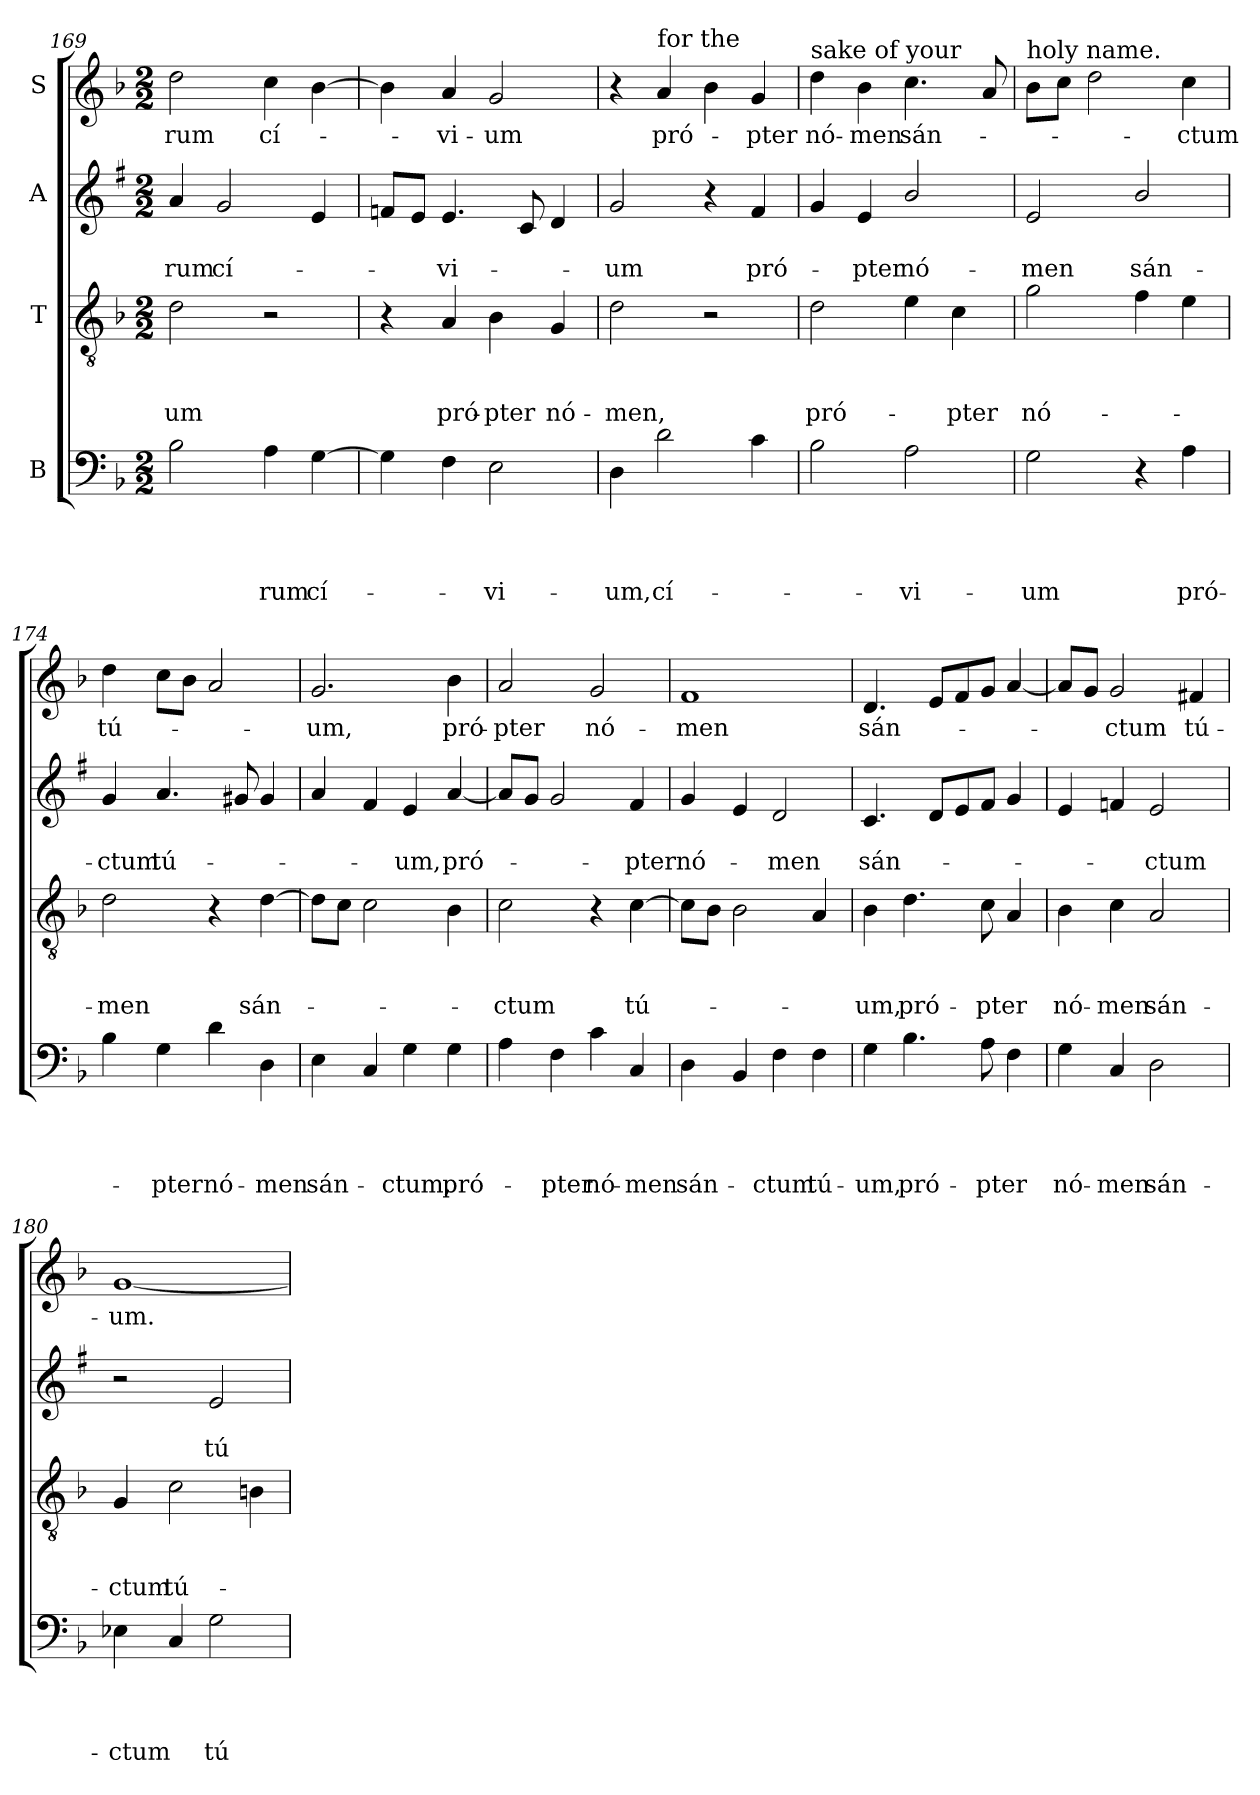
**kern	**text	**text	**text	**text	**kern	**text	**text	**text	**kern	**text	**text	**kern	**text
*part4	*part4	*part4	*part4	*part4	*part3	*part3	*part3	*part3	*part2	*part2	*part2	*part1	*part1
*staff4	*staff4	*staff4	*staff4	*staff4	*staff3	*staff3	*staff3	*staff3	*staff2	*staff2	*staff2	*staff1	*staff1
*I"B	*	*	*	*	*I"T	*	*	*	*I"A	*	*	*I"S	*
*clefF4	*	*	*	*	*clefGv2	*	*	*	*clefG2	*	*	*clefG2	*
*	*	*	*	*	*	*	*	*	*ITrd1c2	*	*	*	*
*k[b-]	*	*	*	*	*k[b-]	*	*	*	*k[b-]	*	*	*k[b-]	*
*F:	*	*	*	*	*F:	*	*	*	*F:	*	*	*F:	*
*M2/2	*	*	*	*	*M2/2	*	*	*	*M2/2	*	*	*M2/2	*
=169	=169	=169	=169	=169	=169	=169	=169	=169	=169	=169	=169	=169	=169
!	!	!	!	!	!	!	!	!LO:LY:b	!	!	!LO:LY:b	!	!LO:LY:b
2B-\	.	.	.	.	2d\	.	.	-um	4g/	.	-rum	2dd\	-rum
!	!	!	!	!	!	!	!	!	!	!	!LO:LY:b	!	!
.	.	.	.	.	.	.	.	.	2f/	.	cí-	.	.
!	!	!	!	!LO:LY:b	!	!	!	!	!	!	!	!	!LO:LY:b
4A\	.	.	.	-rum	2r	.	.	.	.	.	.	4cc\	cí-
!	!	!	!	!LO:LY:b	!	!	!	!	!	!	!	!	!
[4G\	.	.	.	cí-	.	.	.	.	4d/	.	.	[4b-\	.
!!LO:LB:g=z
=170	=170	=170	=170	=170	=170	=170	=170	=170	=170	=170	=170	=170	=170
4G\]	.	.	.	.	4r	.	.	.	8e-/L	.	.	4b-\]	.
.	.	.	.	.	.	.	.	.	8d/J	.	.	.	.
!	!	!	!	!	!	!	!	!LO:LY:b	!	!	!LO:LY:b	!	!LO:LY:b
4F\	.	.	.	.	4A/	.	.	pró-	4.d/	.	-vi-	4a/	-vi-
!	!	!	!	!LO:LY:b	!	!	!	!LO:LY:b	!	!	!	!	!LO:LY:b
2E\	.	.	.	-vi-	4B-\	.	.	-pter	.	.	.	2g/	-um
.	.	.	.	.	.	.	.	.	8B-/	.	.	.	.
!	!	!	!	!	!	!	!	!LO:LY:b	!	!	!	!	!
.	.	.	.	.	4G/	.	.	nó-	4c/	.	.	.	.
=171	=171	=171	=171	=171	=171	=171	=171	=171	=171	=171	=171	=171	=171
!	!	!	!	!LO:LY:b	!	!	!	!LO:LY:b	!	!	!LO:LY:b	!	!
4D\	.	.	.	-um,	2d\	.	.	-men,	2f/	.	-um	4r	.
!	!	!	!	!	!	!	!	!	!	!	!	!LO:TX:a:t=for the	!
!	!	!	!	!LO:LY:b	!	!	!	!	!	!	!	!	!LO:LY:b
2d\	.	.	.	cí-	.	.	.	.	.	.	.	4a/	pró-
.	.	.	.	.	2r	.	.	.	4r	.	.	4b-\	.
!	!	!	!	!	!	!	!	!	!	!	!LO:LY:b	!	!LO:LY:b
4c\	.	.	.	.	.	.	.	.	4e/	.	pró-	4g/	-pter
=172	=172	=172	=172	=172	=172	=172	=172	=172	=172	=172	=172	=172	=172
!	!	!	!	!	!	!	!	!	!	!	!	!LO:TX:a:t=sake of your	!
!	!	!	!	!	!	!	!	!LO:LY:b	!	!	!	!	!LO:LY:b
2B-\	.	.	.	.	2d\	.	.	pró-	4f/	.	.	4dd\	nó-
!	!	!	!	!	!	!	!	!	!	!	!LO:LY:b	!	!LO:LY:b
.	.	.	.	.	.	.	.	.	4d/	.	-pter	4b-\	-men
!	!	!	!	!LO:LY:b	!	!	!	!	!	!	!LO:LY:b	!	!LO:LY:b
2A\	.	.	.	-vi-	4e\	.	.	.	2a/	.	nó-	4.cc\	sán-
!	!	!	!	!	!	!	!	!LO:LY:b	!	!	!	!	!
.	.	.	.	.	4c\	.	.	-pter	.	.	.	.	.
.	.	.	.	.	.	.	.	.	.	.	.	8a/	.
=173	=173	=173	=173	=173	=173	=173	=173	=173	=173	=173	=173	=173	=173
!	!	!	!	!	!	!	!	!	!	!	!	!LO:TX:a:t=holy name.	!
!	!	!	!	!LO:LY:b	!	!	!	!LO:LY:b	!	!	!LO:LY:b	!	!
2G\	.	.	.	-um	2g\	.	.	nó-	2d/	.	-men	8b-\L	.
.	.	.	.	.	.	.	.	.	.	.	.	8cc\J	.
.	.	.	.	.	.	.	.	.	.	.	.	2dd\	.
!	!	!	!	!	!	!	!	!	!	!	!LO:LY:b	!	!
4r	.	.	.	.	4f\	.	.	.	2a/	.	sán-	.	.
!	!	!	!	!LO:LY:b	!	!	!	!	!	!	!	!	!LO:LY:b
4A\	.	.	.	pró-	4e\	.	.	.	.	.	.	4cc\	-ctum
=174	=174	=174	=174	=174	=174	=174	=174	=174	=174	=174	=174	=174	=174
!	!	!	!	!	!	!	!	!LO:LY:b	!	!	!LO:LY:b	!	!LO:LY:b
4B-\	.	.	.	.	2d\	.	.	-men	4f/	.	-ctum	4dd\	tú-
!	!	!	!	!LO:LY:b	!	!	!	!	!	!	!LO:LY:b	!	!
4G\	.	.	.	-pter	.	.	.	.	4.g/	.	tú-	8cc\L	.
.	.	.	.	.	.	.	.	.	.	.	.	8b-\J	.
!	!	!	!	!LO:LY:b	!	!	!	!	!	!	!	!	!
4d\	.	.	.	nó-	4r	.	.	.	.	.	.	2a/	.
.	.	.	.	.	.	.	.	.	8f#/	.	.	.	.
!	!	!	!	!LO:LY:b	!	!	!	!LO:LY:b	!	!	!	!	!
4D\	.	.	.	-men	[4d\	.	.	sán-	4f#/	.	.	.	.
!!LO:PB:g=z
=175	=175	=175	=175	=175	=175	=175	=175	=175	=175	=175	=175	=175	=175
!	!	!	!	!LO:LY:b	!	!	!	!	!	!	!	!	!LO:LY:b
4E\	.	.	.	sán-	8d\L]	.	.	.	4g/	.	.	2.g/	-um,
.	.	.	.	.	8c\J	.	.	.	.	.	.	.	.
4C/	.	.	.	.	2c\	.	.	.	4e/	.	.	.	.
!	!	!	!	!LO:LY:b	!	!	!	!	!	!	!LO:LY:b	!	!
4G\	.	.	.	-ctum,	.	.	.	.	4d/	.	-um,	.	.
!	!	!	!	!LO:LY:b	!	!	!	!	!	!	!LO:LY:b	!	!LO:LY:b
4G\	.	.	.	pró-	4B-\	.	.	.	[4g/	.	pró-	4b-\	pró-
=176	=176	=176	=176	=176	=176	=176	=176	=176	=176	=176	=176	=176	=176
!	!	!	!	!	!	!	!	!LO:LY:b	!	!	!	!	!LO:LY:b
4A\	.	.	.	.	2c\	.	.	-ctum	8g/L]	.	.	2a/	-pter
.	.	.	.	.	.	.	.	.	8f/J	.	.	.	.
!	!	!	!	!LO:LY:b	!	!	!	!	!	!	!	!	!
4F\	.	.	.	-pter	.	.	.	.	2f/	.	.	.	.
!	!	!	!	!LO:LY:b	!	!	!	!	!	!	!	!	!LO:LY:b
4c\	.	.	.	nó-	4r	.	.	.	.	.	.	2g/	nó-
!	!	!	!	!LO:LY:b	!	!	!	!LO:LY:b	!	!	!LO:LY:b	!	!
4C/	.	.	.	-men	[4c\	.	.	tú-	4e/	.	-pter	.	.
=177	=177	=177	=177	=177	=177	=177	=177	=177	=177	=177	=177	=177	=177
!	!	!	!	!LO:LY:b	!	!	!	!	!	!	!LO:LY:b	!	!LO:LY:b
4D\	.	.	.	sán-	8c\L]	.	.	.	4f/	.	nó-	1f	-men
.	.	.	.	.	8B-\J	.	.	.	.	.	.	.	.
4BB-/	.	.	.	.	2B-\	.	.	.	4d/	.	.	.	.
!	!	!	!	!LO:LY:b	!	!	!	!	!	!	!LO:LY:b	!	!
4F\	.	.	.	-ctum	.	.	.	.	2c/	.	-men	.	.
!	!	!	!	!LO:LY:b	!	!	!	!	!	!	!	!	!
4F\	.	.	.	tú-	4A/	.	.	.	.	.	.	.	.
=178	=178	=178	=178	=178	=178	=178	=178	=178	=178	=178	=178	=178	=178
!	!	!	!	!LO:LY:b	!	!	!	!LO:LY:b	!	!	!LO:LY:b	!	!LO:LY:b
4G\	.	.	.	-um,	4B-\	.	.	-um,	4.B-/	.	sán-	4.d/	sán-
!	!	!	!	!LO:LY:b	!	!	!	!LO:LY:b	!	!	!	!	!
4.B-\	.	.	.	pró-	4.d\	.	.	pró-	.	.	.	.	.
.	.	.	.	.	.	.	.	.	8c/L	.	.	8e/L	.
.	.	.	.	.	.	.	.	.	8d/	.	.	8f/	.
!	!	!	!	!LO:LY:b	!	!	!	!LO:LY:b	!	!	!	!	!
8A\	.	.	.	-pter	8c\	.	.	-pter	8e/J	.	.	8g/J	.
4F\	.	.	.	.	4A/	.	.	.	4f/	.	.	[4a/	.
=179	=179	=179	=179	=179	=179	=179	=179	=179	=179	=179	=179	=179	=179
!	!	!	!	!LO:LY:b	!	!	!	!LO:LY:b	!	!	!	!	!
4G\	.	.	.	nó-	4B-\	.	.	nó-	4d/	.	.	8a/L]	.
.	.	.	.	.	.	.	.	.	.	.	.	8g/J	.
!	!	!	!	!LO:LY:b	!	!	!	!LO:LY:b	!	!	!	!	!LO:LY:b
4C/	.	.	.	-men	4c\	.	.	-men	4e-/	.	.	2g/	-ctum
!	!	!	!	!LO:LY:b	!	!	!	!LO:LY:b	!	!	!LO:LY:b	!	!
2D\	.	.	.	sán-	2A/	.	.	sán-	2d/	.	-ctum	.	.
!	!	!	!	!	!	!	!	!	!	!	!	!	!LO:LY:b
.	.	.	.	.	.	.	.	.	.	.	.	4f#/	tú-
=180	=180	=180	=180	=180	=180	=180	=180	=180	=180	=180	=180	=180	=180
!	!	!	!	!LO:LY:b	!	!	!	!LO:LY:b	!	!	!	!	!LO:LY:b
4E-\	.	.	.	-ctum	4G/	.	.	-ctum	2r	.	.	[1g	-um.
!	!	!	!	!	!	!	!	!LO:LY:b	!	!	!	!	!
4C/	.	.	.	.	2c\	.	.	tú-	.	.	.	.	.
!	!	!	!	!LO:LY:b	!	!	!	!	!	!	!LO:LY:b	!	!
2G\	.	.	.	tú-	.	.	.	.	2d/	.	tú-	.	.
.	.	.	.	.	4B\	.	.	.	.	.	.	.	.
=	=	=	=	=	=	=	=	=	=	=	=	=	=
*-	*-	*-	*-	*-	*-	*-	*-	*-	*-	*-	*-	*-	*-
